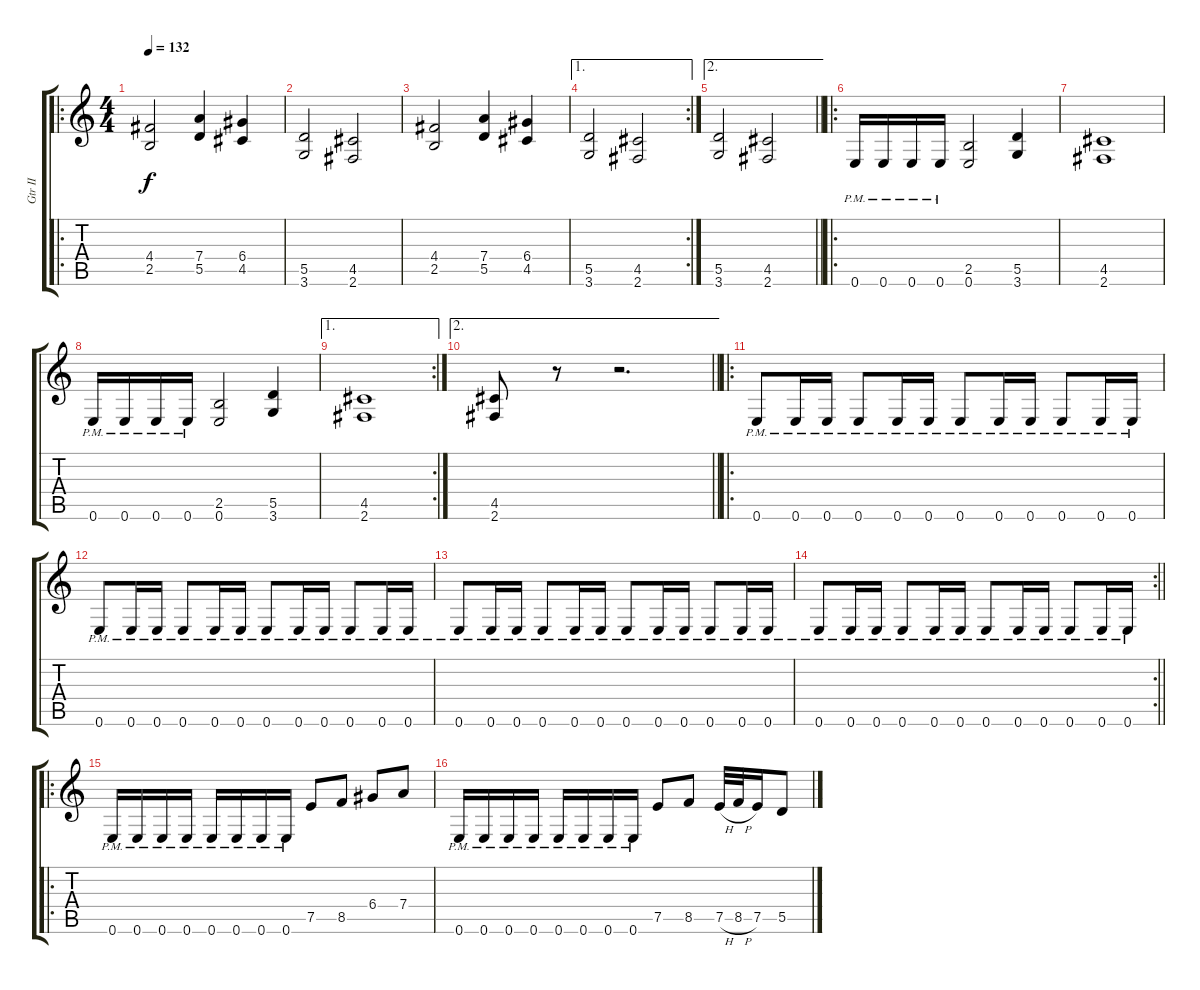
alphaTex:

\track ("Gtr II" "Gtr II") {instrument distortionguitar}
\staff {score tabs}
\tuning (E4 B3 G3 D3 A2 E2) {hide}
\ro
\ts (4 4)
\section ("" "")
\tempo 132
\clef g2
\ks c
(4.4 2.5).2{dy f instrument distortionguitar} (7.4 5.5).4 (6.4 4.5).4 |
(5.5 3.6).2 (4.5 2.6).2 |
(4.4 2.5).2 (7.4 5.5).4 (6.4 4.5).4 |
\ae 1
\rc 2
(5.5 3.6).2 (4.5 2.6).2 |
\ae 2
\barLineRight lightlight
(5.5 3.6).2 (4.5 2.6).2 |
\ro
\section ("" "")
0.6{pm}.16 0.6{pm}.16 0.6{pm}.16 0.6{pm}.16 (2.5 0.6).2 (5.5 3.6).4 |
(4.5 2.6).1 |
0.6{pm}.16 0.6{pm}.16 0.6{pm}.16 0.6{pm}.16 (2.5 0.6).2 (5.5 3.6).4 |
\ae 1
\rc 2
(4.5 2.6).1 |
\ae 2
\barLineRight lightlight
(4.5 2.6).8 r.8 r.2{d} |
\ro
\section ("" "")
0.6{pm}.8 0.6{pm}.16 0.6{pm}.16 0.6{pm}.8 0.6{pm}.16 0.6{pm}.16 0.6{pm}.8 0.6{pm}.16 0.6{pm}.16 0.6{pm}.8 0.6{pm}.16 0.6{pm}.16 |
0.6{pm}.8 0.6{pm}.16 0.6{pm}.16 0.6{pm}.8 0.6{pm}.16 0.6{pm}.16 0.6{pm}.8 0.6{pm}.16 0.6{pm}.16 0.6{pm}.8 0.6{pm}.16 0.6{pm}.16 |
0.6{pm}.8 0.6{pm}.16 0.6{pm}.16 0.6{pm}.8 0.6{pm}.16 0.6{pm}.16 0.6{pm}.8 0.6{pm}.16 0.6{pm}.16 0.6{pm}.8 0.6{pm}.16 0.6{pm}.16 |
\rc 2
\barLineRight lightlight
0.6{pm}.8 0.6{pm}.16 0.6{pm}.16 0.6{pm}.8 0.6{pm}.16 0.6{pm}.16 0.6{pm}.8 0.6{pm}.16 0.6{pm}.16 0.6{pm}.8 0.6{pm}.16 0.6{pm}.16 |
\ro
\section ("" "")
0.6{pm}.16 0.6{pm}.16 0.6{pm}.16 0.6{pm}.16 0.6{pm}.16 0.6{pm}.16 0.6{pm}.16 0.6{pm}.16 7.5.8 8.5.8 6.4.8 7.4.8 |
0.6{pm}.16 0.6{pm}.16 0.6{pm}.16 0.6{pm}.16 0.6{pm}.16 0.6{pm}.16 0.6{pm}.16 0.6{pm}.16 7.5.8 8.5.8 7.5{h}.32 8.5{h}.32 7.5.16 5.5.8
